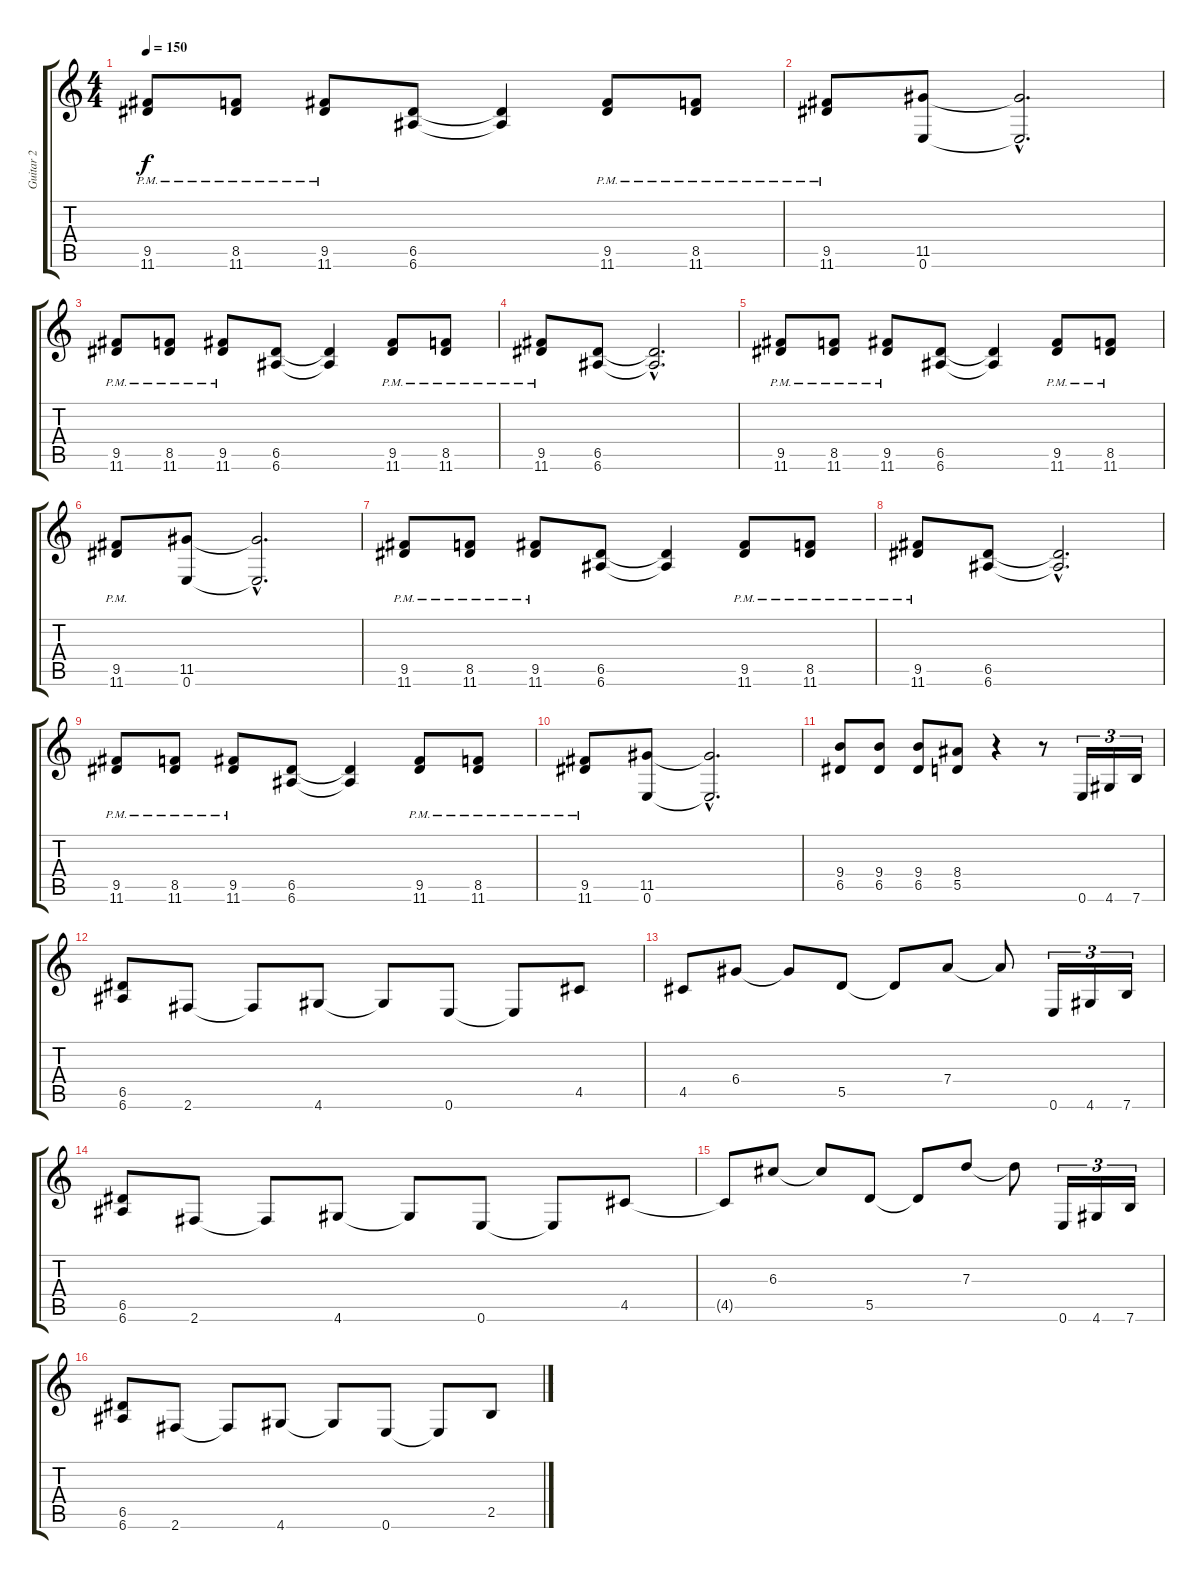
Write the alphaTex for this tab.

\track ("Guitar 2" "Guitar 2") {instrument distortionguitar}
\staff {score tabs}
\tuning (E4 B3 G3 D3 A2 E2) {hide}
\ts (4 4)
\tempo 150
\clef g2
\ks c
(9.5{pm} 11.6{pm}).8{dy f} (8.5{pm} 11.6{pm}).8 (9.5{pm} 11.6{pm}).8 (6.5 6.6).8 (6.5{t} 6.6{t}).4 (9.5{pm} 11.6{pm}).8 (8.5{pm} 11.6{pm}).8 |
(9.5{pm} 11.6{pm}).8 (11.5 0.6).8 (11.5{hac t} 0.6{hac t}).2{d} |
(9.5{pm} 11.6{pm}).8 (8.5{pm} 11.6{pm}).8 (9.5{pm} 11.6{pm}).8 (6.5 6.6).8 (6.5{t} 6.6{t}).4 (9.5{pm} 11.6{pm}).8 (8.5{pm} 11.6{pm}).8 |
(9.5{pm} 11.6{pm}).8 (6.5 6.6).8 (6.5{hac t} 6.6{hac t}).2{d} |
(9.5{pm} 11.6{pm}).8 (8.5{pm} 11.6{pm}).8 (9.5{pm} 11.6{pm}).8 (6.5 6.6).8 (6.5{t} 6.6{t}).4 (9.5{pm} 11.6{pm}).8 (8.5{pm} 11.6{pm}).8 |
(9.5{pm} 11.6{pm}).8 (11.5 0.6).8 (11.5{hac t} 0.6{hac t}).2{d} |
(9.5{pm} 11.6{pm}).8 (8.5{pm} 11.6{pm}).8 (9.5{pm} 11.6{pm}).8 (6.5 6.6).8 (6.5{t} 6.6{t}).4 (9.5{pm} 11.6{pm}).8 (8.5{pm} 11.6{pm}).8 |
(9.5{pm} 11.6{pm}).8 (6.5 6.6).8 (6.5{hac t} 6.6{hac t}).2{d} |
(9.5{pm} 11.6{pm}).8 (8.5{pm} 11.6{pm}).8 (9.5{pm} 11.6{pm}).8 (6.5 6.6).8 (6.5{t} 6.6{t}).4 (9.5{pm} 11.6{pm}).8 (8.5{pm} 11.6{pm}).8 |
(9.5{pm} 11.6{pm}).8 (11.5 0.6).8 (11.5{hac t} 0.6{hac t}).2{d} |
(9.4 6.5).8 (9.4 6.5).8 (9.4 6.5).8 (8.4 5.5).8 r.4 r.8 0.6.16{tu (3 2)} 4.6.16{tu (3 2)} 7.6.16{tu (3 2)} |
(6.5 6.6).8 2.6.8 2.6{t}.8 4.6.8 4.6{t}.8 0.6.8 0.6{t}.8 4.5.8 |
4.5.8 6.4.8 6.4{t}.8 5.5.8 5.5{t}.8 7.4.8 7.4{t}.8 0.6.16{tu (3 2)} 4.6.16{tu (3 2)} 7.6.16{tu (3 2)} |
(6.5 6.6).8 2.6.8 2.6{t}.8 4.6.8 4.6{t}.8 0.6.8 0.6{t}.8 4.5.8 |
4.5{t}.8 6.3.8 6.3{t}.8 5.5.8 5.5{t}.8 7.3.8 7.3{t}.8 0.6.16{tu (3 2)} 4.6.16{tu (3 2)} 7.6.16{tu (3 2)} |
(6.5 6.6).8 2.6.8 2.6{t}.8 4.6.8 4.6{t}.8 0.6.8 0.6{t}.8 2.5.8
